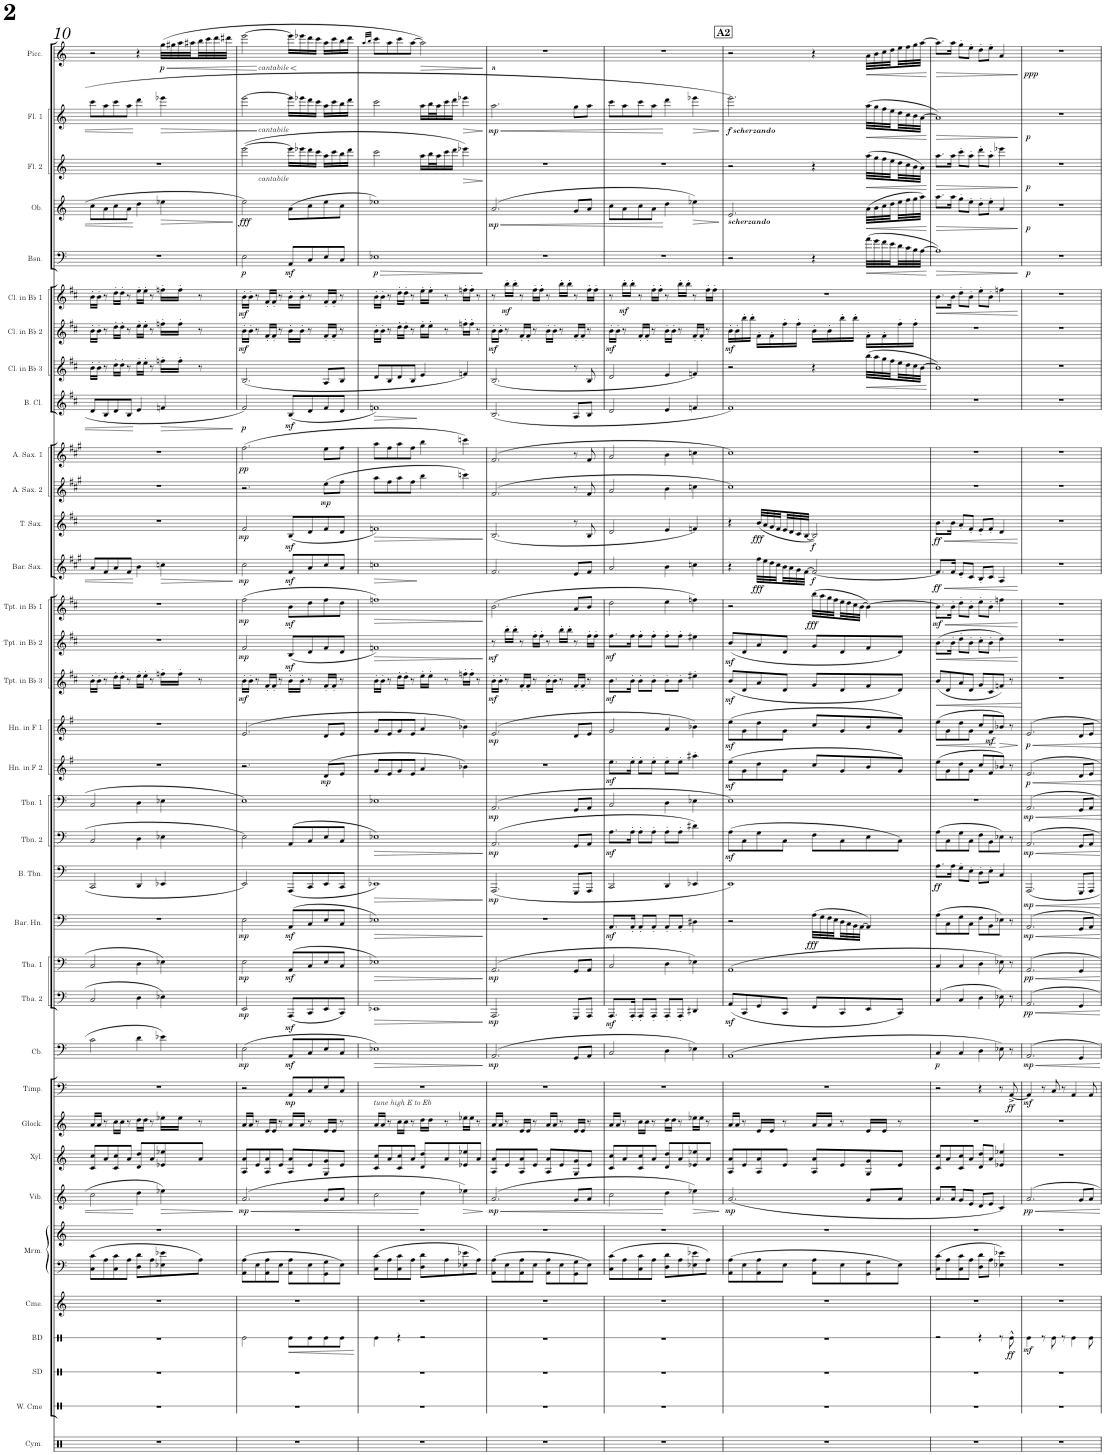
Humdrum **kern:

**kern	**kern	**kern	**kern	**dynam	**kern	**kern	**kern	**kern	**dynam	**kern	**kern	**kern	**dynam	**kern	**dynam	**kern	**dynam	**kern	**dynam	**kern	**dynam	**kern	**dynam	**kern	**dynam	**kern	**dynam	**kern	**dynam	**kern	**dynam	**kern	**dynam	**kern	**dynam	**kern	**dynam	**kern	**dynam	**kern	**dynam	**kern	**dynam	**kern	**dynam	**kern	**dynam	**kern	**dynam	**kern	**dynam	**kern	**dynam	**kern	**dynam	**kern	**dynam	**kern	**dynam	**kern	**dynam	**kern	**dynam
*part35	*part34	*part33	*part32	*part32	*part31	*part30	*part30	*part29	*part29	*part28	*part27	*part26	*part26	*part25	*part25	*part24	*part24	*part23	*part23	*part22	*part22	*part21	*part21	*part20	*part20	*part19	*part19	*part18	*part18	*part17	*part17	*part16	*part16	*part15	*part15	*part14	*part14	*part13	*part13	*part12	*part12	*part11	*part11	*part10	*part10	*part9	*part9	*part8	*part8	*part7	*part7	*part6	*part6	*part5	*part5	*part4	*part4	*part3	*part3	*part2	*part2	*part1	*part1
*staff36	*staff35	*staff34	*staff33	*staff33	*staff32	*staff31	*staff30	*staff29	*staff29	*staff28	*staff27	*staff26	*staff26	*staff25	*staff25	*staff24	*staff24	*staff23	*staff23	*staff22	*staff22	*staff21	*staff21	*staff20	*staff20	*staff19	*staff19	*staff18	*staff18	*staff17	*staff17	*staff16	*staff16	*staff15	*staff15	*staff14	*staff14	*staff13	*staff13	*staff12	*staff12	*staff11	*staff11	*staff10	*staff10	*staff9	*staff9	*staff8	*staff8	*staff7	*staff7	*staff6	*staff6	*staff5	*staff5	*staff4	*staff4	*staff3	*staff3	*staff2	*staff2	*staff1	*staff1
*I"Cymbals	*I"Wind Chimes	*I"Snare Drum	*I"Bass Drum	*	*I"Chimes	*I"Marimba	*	*I"Vibraphone	*	*I"Xylophone	*I"Glockenspiel	*I"Timpani	*	*I"Contrabass	*	*I"Tuba 2	*	*I"Tuba 1	*	*I"Baritone Horn	*	*I"Bass Trombone	*	*I"Trombone 2	*	*I"Trombone 1	*	*I"Horn in F 2	*	*I"Horn in F 1	*	*I"Trumpet in Bb 3	*	*I"Trumpet in Bb 2	*	*I"Trumpet in Bb 1	*	*I"Baritone Saxophone	*	*I"Tenor Saxophone	*	*I"Alto Saxophone 2	*	*I"Alto Saxophone 1	*	*I"Bass Clarinet	*	*I"Clarinet in Bb 3	*	*I"Clarinet in Bb 2	*	*I"Clarinet in Bb 1	*	*I"Bassoon	*	*I"Oboe	*	*I"Flute 2	*	*I"Flute 1	*	*I"Piccolo	*
*I'Cym.	*I'W. Cme	*I'SD	*I'BD	*	*I'Cme.	*I'Mrm.	*	*I'Vib.	*	*I'Xyl.	*I'Glock.	*I'Timp.	*	*I'Cb.	*	*I'Tba. 2	*	*I'Tba. 1	*	*I'Bar. Hn.	*	*I'B. Tbn.	*	*I'Tbn. 2	*	*I'Tbn. 1	*	*I'Hn. in F 2	*	*I'Hn. in F 1	*	*I'Tpt. in Bb 3	*	*I'Tpt. in Bb 2	*	*I'Tpt. in Bb 1	*	*I'Bar. Sax.	*	*I'T. Sax.	*	*I'A. Sax. 2	*	*I'A. Sax. 1	*	*I'B. Cl.	*	*I'Cl. in Bb 3	*	*I'Cl. in Bb 2	*	*I'Cl. in Bb 1	*	*I'Bsn.	*	*I'Ob.	*	*I'Fl. 2	*	*I'Fl. 1	*	*I'Picc.	*
!!LO:PB:g=z
*clefX	*clefX	*clefX	*clefX	*	*clefG2	*clefF4	*clefG2	*clefG2	*	*clefG2	*clefG2	*clefF4	*	*clefF4	*	*clefF4	*	*clefF4	*	*clefF4	*	*clefF4	*	*clefF4	*	*clefF4	*	*clefG2	*	*clefG2	*	*clefG2	*	*clefG2	*	*clefG2	*	*clefG2	*	*clefG2	*	*clefG2	*	*clefG2	*	*clefG2	*	*clefG2	*	*clefG2	*	*clefG2	*	*clefF4	*	*clefG2	*	*clefG2	*	*clefG2	*	*clefG2	*
*	*	*	*	*	*	*	*	*	*	*Trd-7c-12	*Trd-14c-24	*	*	*Trd7c12	*	*	*	*	*	*Trd4c7	*	*	*	*	*	*	*	*Trd4c7	*	*Trd4c7	*	*Trd1c2	*	*Trd1c2	*	*Trd1c2	*	*Trd12c21	*	*Trd8c14	*	*Trd5c9	*	*Trd5c9	*	*Trd8c14	*	*Trd1c2	*	*Trd1c2	*	*Trd1c2	*	*	*	*	*	*	*	*	*	*Trd-7c-12	*
*k[]	*k[]	*k[]	*k[]	*	*k[]	*k[]	*k[]	*k[]	*	*k[]	*k[]	*k[]	*	*k[]	*	*k[]	*	*k[]	*	*k[]	*	*k[]	*	*k[]	*	*k[]	*	*k[f#]	*	*k[f#]	*	*k[f#c#]	*	*k[f#c#]	*	*k[f#c#]	*	*k[f#c#g#]	*	*k[f#c#]	*	*k[f#c#g#]	*	*k[f#c#g#]	*	*k[f#c#]	*	*k[f#c#]	*	*k[f#c#]	*	*k[f#c#]	*	*k[]	*	*k[]	*	*k[]	*	*k[]	*	*k[]	*
*M4/4	*M4/4	*M4/4	*M4/4	*	*M4/4	*M4/4	*M4/4	*M4/4	*	*M4/4	*M4/4	*M4/4	*	*M4/4	*	*M4/4	*	*M4/4	*	*M4/4	*	*M4/4	*	*M4/4	*	*M4/4	*	*M4/4	*	*M4/4	*	*M4/4	*	*M4/4	*	*M4/4	*	*M4/4	*	*M4/4	*	*M4/4	*	*M4/4	*	*M4/4	*	*M4/4	*	*M4/4	*	*M4/4	*	*M4/4	*	*M4/4	*	*M4/4	*	*M4/4	*	*M4/4	*
=10	=10	=10	=10	=10	=10	=10	=10	=10	=10	=10	=10	=10	=10	=10	=10	=10	=10	=10	=10	=10	=10	=10	=10	=10	=10	=10	=10	=10	=10	=10	=10	=10	=10	=10	=10	=10	=10	=10	=10	=10	=10	=10	=10	=10	=10	=10	=10	=10	=10	=10	=10	=10	=10	=10	=10	=10	=10	=10	=10	=10	=10	=10	=10
1r	1r	1r	1r	.	1r	8C\ 8c\L	1r	2cc\	.	8c/ 8cc/L	16a/LL	1r	.	2c\	.	2C/	.	2C/	.	1r	.	2CC/	.	2C/	.	2C/	.	1r	.	1r	.	16b'\LL	.	1r	.	1r	.	8a/L	.	1r	.	1r	.	1r	.	8d/L	.	16b'\LL	.	16b'\LL	.	16b'\LL	.	1r	.	8cc\L	.	1r	.	8ccc\L	.	2r	.
.	.	.	.	.	.	.	.	.	.	.	16a/JJ	.	.	.	.	.	.	.	.	.	.	.	.	.	.	.	.	.	.	.	.	16b'\JJ	.	.	.	.	.	.	.	.	.	.	.	.	.	.	.	16b'\JJ	.	16b'\JJ	.	16b'\JJ	.	.	.	.	.	.	.	.	.	.	.
.	.	.	.	.	.	8A\	.	.	.	8a/	8r	.	.	.	.	.	.	.	.	.	.	.	.	.	.	.	.	.	.	.	.	8r	.	.	.	.	.	8f#/	.	.	.	.	.	.	.	8B/	.	8r	.	8r	.	8r	.	.	.	8a\	.	.	.	8aa\	.	.	.
.	.	.	.	.	.	8C\ 8c\	.	.	.	8c/ 8cc/	16cc\LL	.	.	.	.	.	.	.	.	.	.	.	.	.	.	.	.	.	.	.	.	16dd'\LL	.	.	.	.	.	8a/	.	.	.	.	.	.	.	8d/	.	16dd'\LL	.	16dd'\LL	.	16dd'\LL	.	.	.	8cc\	.	.	.	8ccc\	.	.	.
.	.	.	.	.	.	.	.	.	.	.	16cc\JJ	.	.	.	.	.	.	.	.	.	.	.	.	.	.	.	.	.	.	.	.	16dd'\JJ	.	.	.	.	.	.	.	.	.	.	.	.	.	.	.	16dd'\JJ	.	16dd'\JJ	.	16dd'\JJ	.	.	.	.	.	.	.	.	.	.	.
.	.	.	.	.	.	8A\J	.	.	.	8a/J	8r	.	.	.	.	.	.	.	.	.	.	.	.	.	.	.	.	.	.	.	.	8r	.	.	.	.	.	8f#/J	.	.	.	.	.	.	.	8B/J	.	8r	.	8r	.	8r	.	.	.	8a\J	.	.	.	8aa\J	.	.	.
.	.	.	.	.	.	8D\ 8d\L	.	4dd\	.	8d/ 8dd/L	16dd\LL	.	.	4d\	.	4D\	.	4D\	.	.	.	4DD/	.	4D\	.	4D\	.	.	.	.	.	16ee'\LL	.	.	.	.	.	4b\	.	.	.	.	.	.	.	4e/	.	16ee'\LL	.	16ee'\LL	.	16ee'\LL	.	.	.	4dd\	.	.	.	4ddd\	.	4r	.
.	.	.	.	.	.	.	.	.	.	.	16dd\JJ	.	.	.	.	.	.	.	.	.	.	.	.	.	.	.	.	.	.	.	.	16ee'\JJ	.	.	.	.	.	.	.	.	.	.	.	.	.	.	.	16ee'\JJ	.	16ee'\JJ	.	16ee'\JJ	.	.	.	.	.	.	.	.	.	.	.
.	.	.	.	.	.	8A\	.	.	.	8a/	8r	.	.	.	.	.	.	.	.	.	.	.	.	.	.	.	.	.	.	.	.	8r	.	.	.	.	.	.	.	.	.	.	.	.	.	.	.	8r	.	8r	.	8r	.	.	.	.	.	.	.	.	.	.	.
!	!	!	!	!	!	!	!	!	!LO:HP:b	!	!	!	!	!	!	!	!	!	!	!	!	!	!	!	!	!	!	!	!	!	!	!	!	!	!	!	!	!	!LO:HP:b	!	!	!	!	!	!	!	!LO:HP:b	!	!	!	!	!	!	!	!	!	!LO:HP:b	!	!	!	!LO:HP:b	!	!LO:HP:b
!	!	!	!	!	!	!	!	!	!	!	!	!	!	!	!	!	!	!	!	!	!	!	!	!	!	!	!	!	!	!	!	!	!	!	!	!	!	!	!	!	!	!	!	!	!	!	!	!	!	!	!	!	!	!	!	!	!	!	!	!	!	!	!LO:DY:n=1:b
.	.	.	.	.	.	8E-X\ 8e-X\	.	4ee-X\	>	8e-X/ 8ee-X/	16ee-X\LL	.	.	4e-X\	.	4E-X\	.	4E-X\	.	.	.	4EE-X/	.	4E-X\	.	4E-X\	.	.	.	.	.	16ffn'\LL	.	.	.	.	.	4ccn\	>	.	.	.	.	.	.	4fn/	>	16ffn'\LL	.	16ffn'\LL	.	16ffn'\LL	.	.	.	4ee-X\	>	.	.	4eee-X\	>	(32gg\LLL	< p
.	.	.	.	.	.	.	.	.	.	.	.	.	.	.	.	.	.	.	.	.	.	.	.	.	.	.	.	.	.	.	.	.	.	.	.	.	.	.	.	.	.	.	.	.	.	.	.	.	.	.	.	.	.	.	.	.	.	.	.	.	.	32gg#X\	.
.	.	.	.	.	.	.	.	.	.	.	16ee-\JJ	.	.	.	.	.	.	.	.	.	.	.	.	.	.	.	.	.	.	.	.	16ff'\JJ	.	.	.	.	.	.	.	.	.	.	.	.	.	.	.	16ff'\JJ	.	16ff'\JJ	.	16ff'\JJ	.	.	.	.	.	.	.	.	.	32aa\	.
.	.	.	.	.	.	.	.	.	.	.	.	.	.	.	.	.	.	.	.	.	.	.	.	.	.	.	.	.	.	.	.	.	.	.	.	.	.	.	.	.	.	.	.	.	.	.	.	.	.	.	.	.	.	.	.	.	.	.	.	.	.	32aa#X\	.
.	.	.	.	.	.	8A\J	.	.	.	8a/J	8r	.	.	.	.	.	.	.	.	.	.	.	.	.	.	.	.	.	.	.	.	8r	.	.	.	.	.	.	.	.	.	.	.	.	.	.	.	8r	.	8r	.	8r	.	.	.	.	.	.	.	.	.	32bb\	.
.	.	.	.	.	.	.	.	.	.	.	.	.	.	.	.	.	.	.	.	.	.	.	.	.	.	.	.	.	.	.	.	.	.	.	.	.	.	.	.	.	.	.	.	.	.	.	.	.	.	.	.	.	.	.	.	.	.	.	.	.	.	32ccc\	.
.	.	.	.	.	.	.	.	.	.	.	.	.	.	.	.	.	.	.	.	.	.	.	.	.	.	.	.	.	.	.	.	.	.	.	.	.	.	.	.	.	.	.	.	.	.	.	.	.	.	.	.	.	.	.	.	.	.	.	.	.	.	32ddd\	.
.	.	.	.	.	.	.	.	.	.	.	.	.	.	.	.	.	.	.	.	.	.	.	.	.	.	.	.	.	.	.	.	.	.	.	.	.	.	.	.	.	.	.	.	.	.	.	.	.	.	.	.	.	.	.	.	.	.	.	.	.	.	32ddd#X\JJJ	.
.	.	.	.	.	.	.	.	.	]	.	.	.	.	.	.	.	.	.	.	.	.	.	.	.	.	.	.	.	.	.	.	.	.	.	.	.	.	.	]	.	.	.	.	.	.	.	]	.	.	.	.	.	.	.	.	.	]	.	.	.	]	.	[
=11	=11	=11	=11	=11	=11	=11	=11	=11	=11	=11	=11	=11	=11	=11	=11	=11	=11	=11	=11	=11	=11	=11	=11	=11	=11	=11	=11	=11	=11	=11	=11	=11	=11	=11	=11	=11	=11	=11	=11	=11	=11	=11	=11	=11	=11	=11	=11	=11	=11	=11	=11	=11	=11	=11	=11	=11	=11	=11	=11	=11	=11	=11	=11
!	!	!	!	!	!	!	!	!	!	!	!	!	!	!	!	!	!	!	!	!	!	!	!	!	!	!	!	!	!	!	!	!	!	!	!	!	!	!	!	!	!	!	!	!	!	!	!	!	!	!	!	!	!	!	!	!	!	!	!	!	!	!LO:TX:b:i:t=cantabile	!
!	!	!	!	!	!	!	!	!	!	!	!	!	!	!	!	!	!	!	!	!	!	!	!	!	!	!	!	!	!	!	!	!	!	!	!	!	!	!	!	!	!	!	!	!	!	!	!	!	!	!	!	!	!	!	!	!	!	!	!	!LO:TX:b:i:t=cantabile	!	!	!
!	!	!	!	!	!	!	!	!	!	!	!	!	!	!	!	!	!	!	!	!	!	!	!	!	!	!	!	!	!	!	!	!	!	!	!	!	!	!	!	!	!	!	!	!	!	!	!	!	!	!	!	!	!	!	!	!	!	!LO:TX:b:i:t=cantabile	!	!	!	!	!
!	!	!	!	!	!	!	!	!	!LO:HP:b	!	!	!	!	!	!	!	!	!	!	!	!	!	!	!	!	!	!	!	!	!	!	!	!	!	!	!	!	!	!	!	!	!	!	!	!	!	!	!	!	!	!	!	!	!	!	!	!	!	!	!	!	!	!LO:HP:b
!	!	!	!	!	!	!	!	!	!LO:DY:n=1:b	!	!	!	!	!	!LO:DY:b	!	!LO:DY:b	!	!LO:DY:b	!	!LO:DY:b	!	!	!	!	!	!	!	!	!	!	!	!LO:DY:b	!	!LO:DY:b	!	!LO:DY:b	!	!LO:DY:b	!	!LO:DY:b	!	!	!	!LO:DY:b	!	!LO:DY:b	!	!	!	!LO:DY:b	!	!LO:DY:b	!	!LO:DY:b	!	!LO:DY:b	!	!	!	!	!	!
1r	1r	1r	2Re\	.	1r	8AA\ 8A\L	1r	(2.a/	< mp	8A/ 8a/L	16a/LL	2r	.	(2E\	mp	2EE/	mp	2E\	mp	2E\	mp	2EE/	.	2E\	.	1E	.	2.r	.	(2.e/	.	16b'\LL	mf	2f#/	mp	(2ff#\	mp	2cc#\	mp	2f#/	mp	2.r	.	(2.ff#\	pp	2f#/	p	(2.B/	.	16b'\LL	mf	16b'\LL	mf	2E\	p	2ee\	fff	([2eee\	.	[2eee\	.	[2eee\	<
.	.	.	.	.	.	.	.	.	.	.	16a/JJ	.	.	.	.	.	.	.	.	.	.	.	.	.	.	.	.	.	.	.	.	16b'\JJ	.	.	.	.	.	.	.	.	.	.	.	.	.	.	.	.	.	16b'\JJ	.	16b'\JJ	.	.	.	.	.	.	.	.	.	.	.
.	.	.	.	.	.	8E\	.	.	.	8e/	8r	.	.	.	.	.	.	.	.	.	.	.	.	.	.	.	.	.	.	.	.	8r	.	.	.	.	.	.	.	.	.	.	.	.	.	.	.	.	.	8r	.	8r	.	.	.	.	.	.	.	.	.	.	.
.	.	.	.	.	.	8AA\ 8A\	.	.	.	8A/ 8a/	16e/LL	.	.	.	.	.	.	.	.	.	.	.	.	.	.	.	.	.	.	.	.	16f#'/LL	.	.	.	.	.	.	.	.	.	.	.	.	.	.	.	.	.	16f#'/LL	.	16f#'/LL	.	.	.	.	.	.	.	.	.	.	.
.	.	.	.	.	.	.	.	.	.	.	16e/JJ	.	.	.	.	.	.	.	.	.	.	.	.	.	.	.	.	.	.	.	.	16f#'/JJ	.	.	.	.	.	.	.	.	.	.	.	.	.	.	.	.	.	16f#'/JJ	.	16f#'/JJ	.	.	.	.	.	.	.	.	.	.	.
.	.	.	.	.	.	8E\J	.	.	.	8e/J	8r	.	.	.	.	.	.	.	.	.	.	.	.	.	.	.	.	.	.	.	.	8r	.	.	.	.	.	.	.	.	.	.	.	.	.	.	.	.	.	8r	.	8r	.	.	.	.	.	.	.	.	.	.	.
!	!	!	!	!LO:HP:b	!	!	!	!	!	!	!	!	!LO:DY:b	!	!LO:DY:b	!	!LO:DY:b	!	!LO:DY:b	!	!LO:DY:b	!	!	!	!	!	!	!	!	!	!	!	!	!	!LO:DY:b	!	!LO:DY:b	!	!LO:DY:b	!	!LO:DY:b	!	!	!	!	!	!LO:DY:b	!	!	!	!	!	!	!	!LO:DY:b	!	!	!	!	!	!	!	!
.	.	.	8Re\L	<	.	8AA\ 8A\L	.	.	.	8A/ 8a/L	16a/LL	8AA/L	mp	8AA/L	mf	(8AAA/L	mf	(8AA/L	mf	(8AA/L	mf	(8AAA/L	.	(8AA/L	.	.	.	.	.	.	.	16b'\LL	.	(8B/L	mf	8b\L	mf	8f#/L	mf	(8B/L	mf	.	.	.	.	(8B/L	mf	.	.	16b'\LL	.	16b'\LL	.	8AA/L	mf	(8a\L	.	16eee\LL]	.	16eee\LL]	.	16eee\LL]	.
.	.	.	.	.	.	.	.	.	.	.	16a/JJ	.	.	.	.	.	.	.	.	.	.	.	.	.	.	.	.	.	.	.	.	16b'\JJ	.	.	.	.	.	.	.	.	.	.	.	.	.	.	.	.	.	16b'\JJ	.	16b'\JJ	.	.	.	.	.	16eee-X\	.	16eee-X\	.	16eee-X\	[
.	.	.	8Re\	.	.	8E\	.	.	.	8e/	8r	8C/	.	8C/	.	8CC/	.	8C/	.	8C/	.	8CC/	.	8C/	.	.	.	.	.	.	.	8r	.	8d/	.	8dd\	.	8a/	.	8d/	.	.	.	.	.	8d/	.	.	.	8r	.	8r	.	8C/	.	8cc\	.	16ddd\	.	16ddd\	.	16ddd\	.
.	.	.	.	.	.	.	.	.	.	.	.	.	.	.	.	.	.	.	.	.	.	.	.	.	.	.	.	.	.	.	.	.	.	.	.	.	.	.	.	.	.	.	.	.	.	.	.	.	.	.	.	.	.	.	.	.	.	16ccc\JJ	.	16ccc\JJ	.	16ccc\JJ	.
!	!	!	!	!	!	!	!	!	!	!	!	!	!	!	!	!	!	!	!	!	!	!	!	!	!	!	!	!	!LO:DY:b	!	!	!	!	!	!	!	!	!	!	!	!	!	!LO:DY:b	!	!	!	!	!	!	!	!	!	!	!	!	!	!	!	!	!	!	!	!
.	.	.	8Re\	.	.	8GG\ 8G\	.	8g/L	.	8G/ 8g/	16e/LL	8E/	.	8E/	.	8EE/	.	8E/	.	8E/	.	8EE/	.	8E/	.	.	.	(8d/L	mp	8d/L	.	16f#'/LL	.	8f#/	.	8ff#\	.	8cc#/	.	8f#/	.	(8ee\L	mp	8ee\L	.	8f#/	.	8A/L	.	16f#'/LL	.	16f#'/LL	.	8E/	.	8ee\	.	16aa\LL	.	16aa\LL	.	16aa\LL	.
.	.	.	.	.	.	.	.	.	.	.	16e/JJ	.	.	.	.	.	.	.	.	.	.	.	.	.	.	.	.	.	.	.	.	16f#'/JJ	.	.	.	.	.	.	.	.	.	.	.	.	.	.	.	.	.	16f#'/JJ	.	16f#'/JJ	.	.	.	.	.	16ccc\	.	16ccc\	.	16ccc\	.
.	.	.	8Re\J	.	.	8E\J	.	8a/J	.	8e/J	8r	8C/J	.	8C/J	.	8CC/J)	.	8C/J	.	8C/J	.	8CC/J	.	8C/J	.	.	.	8e/J	.	8e/J	.	8r	.	8d/J	.	8dd\J	.	8a/J	.	8d/J	.	8ff#\J	.	8ff#\J	.	8d/J	.	8B/J	.	8r	.	8r	.	8C/J	.	8cc\J	.	16bb\	.	16bb\	.	16bb\	.
.	.	.	.	.	.	.	.	.	.	.	.	.	.	.	.	.	.	.	.	.	.	.	.	.	.	.	.	.	.	.	.	.	.	.	.	.	.	.	.	.	.	.	.	.	.	.	.	.	.	.	.	.	.	.	.	.	.	16ddd\JJ	.	16ddd\JJ	.	16ddd\JJ	.
.	.	.	.	[	.	.	.	.	.	.	.	.	.	.	.	.	.	.	.	.	.	.	.	.	.	.	.	.	.	.	.	.	.	.	.	.	.	.	.	.	.	.	.	.	.	.	.	.	.	.	.	.	.	.	.	.	.	.	.	.	.	.	.
=12	=12	=12	=12	=12	=12	=12	=12	=12	=12	=12	=12	=12	=12	=12	=12	=12	=12	=12	=12	=12	=12	=12	=12	=12	=12	=12	=12	=12	=12	=12	=12	=12	=12	=12	=12	=12	=12	=12	=12	=12	=12	=12	=12	=12	=12	=12	=12	=12	=12	=12	=12	=12	=12	=12	=12	=12	=12	=12	=12	=12	=12	=12	=12
.	.	.	.	.	.	.	.	.	.	.	.	.	.	.	.	.	.	.	.	.	.	.	.	.	.	.	.	.	.	.	.	.	.	.	.	.	.	.	.	.	.	.	.	.	.	.	.	.	.	.	.	.	.	.	.	.	.	.	.	.	.	32qaa/LLL	.
.	.	.	.	.	.	.	.	.	.	.	.	.	.	.	.	.	.	.	.	.	.	.	.	.	.	.	.	.	.	.	.	.	.	.	.	.	.	.	.	.	.	.	.	.	.	.	.	.	.	.	.	.	.	.	.	.	.	.	.	.	.	32qbb/JJJ	.
!	!	!	!	!	!	!	!	!	!	!	!	!LO:TX:b:i:t=tune high E to Eb	!	!	!	!	!	!	!	!	!	!	!	!	!	!	!	!	!	!	!	!	!	!	!	!	!	!	!	!	!	!	!	!	!	!	!	!	!	!	!	!	!	!	!	!	!	!	!	!	!	!	!
!	!	!	!	!	!	!	!	!	!	!	!	!	!	!	!LO:HP:b	!	!LO:HP:b	!	!LO:HP:b	!	!LO:HP:b	!	!LO:HP:b	!	!LO:HP:b	!	!	!	!	!	!	!	!	!	!LO:HP:b	!	!LO:HP:b	!	!LO:HP:b	!	!LO:HP:b	!	!	!	!	!	!LO:HP:b	!	!	!	!	!	!	!	!LO:HP:b	!	!	!	!	!	!	!	!
!	!	!	!	!	!	!	!	!	!	!	!	!	!	!	!	!	!	!	!	!	!	!	!	!	!	!	!	!	!	!	!	!	!	!	!	!	!	!	!	!	!	!	!	!	!	!	!	!	!	!	!	!	!	!	!LO:DY:n=1:b	!	!	!	!	!	!	!	!
1r	1r	1r	4Re\	.	1r	8C\ 8c\L	1r	2cc\	.	8c/ 8cc/L	16a/LL	1r	.	1E-X)	>	1EE-X	>	1E-X)	>	1E-X)	>	1EE-X)	>	1E-X)	>	1E-X	.	8g/L	.	8g/L	.	16b'\LL	.	1fn)	>	1ffn)	>	1ccn	>	1fn)	>	8aa\L	.	8aa\L	.	1fn)	>	8d/L	.	16b'\LL	.	16b'\LL	.	1E-X	> p	1ee-X)	.	2ccc\	.	2ccc\	.	8ccc\L	.
.	.	.	.	.	.	.	.	.	.	.	16a/JJ	.	.	.	.	.	.	.	.	.	.	.	.	.	.	.	.	.	.	.	.	16b'\JJ	.	.	.	.	.	.	.	.	.	.	.	.	.	.	.	.	.	16b'\JJ	.	16b'\JJ	.	.	.	.	.	.	.	.	.	.	.
.	.	.	.	.	.	8A\	.	.	.	8a/	8r	.	.	.	.	.	.	.	.	.	.	.	.	.	.	.	.	8e/	.	8e/	.	8r	.	.	.	.	.	.	.	.	.	8ff#\	.	8ff#\	.	.	.	8B/	.	8r	.	8r	.	.	.	.	.	.	.	.	.	8aa\	.
.	.	.	4r	.	.	8C\ 8c\	.	.	.	8c/ 8cc/	16cc\LL	.	.	.	.	.	.	.	.	.	.	.	.	.	.	.	.	8g/	.	8g/	.	16dd'\LL	.	.	.	.	.	.	.	.	.	8aa\	.	8aa\	.	.	.	8d/	.	16dd'\LL	.	16dd'\LL	.	.	.	.	.	.	.	.	.	8ccc\	.
.	.	.	.	.	.	.	.	.	.	.	16cc\JJ	.	.	.	.	.	.	.	.	.	.	.	.	.	.	.	.	.	.	.	.	16dd'\JJ	.	.	.	.	.	.	.	.	.	.	.	.	.	.	.	.	.	16dd'\JJ	.	16dd'\JJ	.	.	.	.	.	.	.	.	.	.	.
.	.	.	.	.	.	8A\J	.	.	.	8a/J	8r	.	.	.	.	.	.	.	.	.	.	.	.	.	.	.	.	8e/J	.	8e/J	.	8r	.	.	.	.	.	.	.	.	.	8ff#\J	.	8ff#\J	.	.	.	8B/J	.	8r	.	8r	.	.	.	.	.	.	.	.	.	[8aa\J	.
!	!	!	!	!	!	!	!	!	!	!	!	!	!	!	!	!	!	!	!	!	!	!	!	!	!	!	!	!	!	!	!	!	!	!	!	!	!	!	!	!	!	!	!	!	!	!	!	!	!	!	!	!	!	!	!	!	!	!	!	!	!	!	!LO:HP:b
.	.	.	2r	.	.	8D\ 8d\L	.	4dd\	[	8d/ 8dd/L	16dd\LL	.	.	.	.	.	.	.	.	.	.	.	.	.	.	.	.	4a/	.	4a/	.	16ee'\LL	.	.	.	.	.	.	.	.	.	4bb\	.	4bb\	.	.	.	4e/	.	16ee'\LL	.	16ee'\LL	.	.	.	.	.	16aa\LL	.	16aa\LL	.	2aa\])	>
.	.	.	.	.	.	.	.	.	.	.	16dd\JJ	.	.	.	.	.	.	.	.	.	.	.	.	.	.	.	.	.	.	.	.	16ee'\JJ	.	.	.	.	.	.	.	.	.	.	.	.	.	.	.	.	.	16ee'\JJ	.	16ee'\JJ	.	.	.	.	.	32bb\L	.	32bb\L	.	.	.
.	.	.	.	.	.	.	.	.	.	.	.	.	.	.	.	.	.	.	.	.	.	.	.	.	.	.	.	.	.	.	.	.	.	.	.	.	.	.	.	.	.	.	.	.	.	.	.	.	.	.	.	.	.	.	.	.	.	32aa\J	.	32aa\J	.	.	.
.	.	.	.	.	.	8A\	.	.	.	8a/	8r	.	.	.	.	.	.	.	.	.	.	.	.	.	.	.	.	.	.	.	.	8r	.	.	.	.	.	.	.	.	.	.	.	.	.	.	.	.	.	8r	.	8r	.	.	.	.	.	16ccc\	.	16ccc\	.	.	.
.	.	.	.	.	.	.	.	.	.	.	.	.	.	.	.	.	.	.	.	.	.	.	.	.	.	.	.	.	.	.	.	.	.	.	.	.	.	.	.	.	.	.	.	.	.	.	.	.	.	.	.	.	.	.	.	.	.	16ddd\JJ	.	16ddd\JJ	.	.	.
!	!	!	!	!	!	!	!	!	!LO:HP:b	!	!	!	!	!	!	!	!	!	!	!	!	!	!	!	!	!	!	!	!	!	!	!	!	!	!	!	!	!	!	!	!	!	!	!	!	!	!	!	!	!	!	!	!	!	!	!	!	!	!LO:HP:b	!	!LO:HP:b	!	!
.	.	.	.	.	.	8E-X\ 8e-X\	.	4ee-X\)	>	8e-X/ 8ee-X/	16ee-X\LL	.	.	.	.	.	.	.	.	.	.	.	.	.	.	.	.	4b-X\)	.	4b-X\)	.	16ffn'\LL	.	.	.	.	.	.	.	.	.	4cccn\)	.	4cccn\)	.	.	.	4fn/)	.	16ffn'\LL	.	16ffn'\LL	.	.	.	.	.	4eee-X\)	>	4eee-X\	>	.	.
.	.	.	.	.	.	.	.	.	.	.	16ee-\JJ	.	.	.	.	.	.	.	.	.	.	.	.	.	.	.	.	.	.	.	.	16ff'\JJ	.	.	.	.	.	.	.	.	.	.	.	.	.	.	.	.	.	16ff'\JJ	.	16ff'\JJ	.	.	.	.	.	.	.	.	.	.	.
.	.	.	.	.	.	8A\J	.	.	.	8a/J	8r	.	.	.	.	.	.	.	.	.	.	.	.	.	.	.	.	.	.	.	.	8r	.	.	.	.	.	.	.	.	.	.	.	.	.	.	.	.	.	8r	.	8r	.	.	.	.	.	.	.	.	.	.	.
.	.	.	.	.	.	.	.	.	]	.	.	.	.	.	]	.	]	.	]	.	]	.	]	.	]	.	.	.	.	.	.	.	.	.	]	.	]	.	]	.	]	.	.	.	.	.	]	.	.	.	.	.	.	.	]	.	.	.	]	.	]	.	]
=13	=13	=13	=13	=13	=13	=13	=13	=13	=13	=13	=13	=13	=13	=13	=13	=13	=13	=13	=13	=13	=13	=13	=13	=13	=13	=13	=13	=13	=13	=13	=13	=13	=13	=13	=13	=13	=13	=13	=13	=13	=13	=13	=13	=13	=13	=13	=13	=13	=13	=13	=13	=13	=13	=13	=13	=13	=13	=13	=13	=13	=13	=13	=13
!	!	!	!	!	!	!	!	!	!LO:HP:b	!	!	!	!	!	!	!	!	!	!	!	!	!	!	!	!	!	!	!	!	!	!	!	!	!	!	!	!	!	!	!	!	!	!	!	!	!	!	!	!	!	!	!	!	!	!	!	!LO:HP:b	!	!	!	!LO:HP:b	!	!
!	!	!	!	!	!	!	!	!	!LO:DY:n=1:b	!	!	!	!	!	!LO:DY:b	!	!LO:DY:b	!	!LO:DY:b	!	!	!	!LO:DY:b	!	!LO:DY:b	!	!LO:DY:b	!	!	!	!LO:DY:b	!	!LO:DY:b	!	!LO:DY:b	!	!	!	!	!	!	!	!	!	!	!	!	!	!	!	!LO:DY:b	!	!	!	!	!	!LO:DY:n=1:b	!	!	!	!LO:DY:n=1:b	!	!LO:DY:b
1r	1r	1r	1r	.	1r	8AA\ 8A\L	1r	(2.a/	< mp	8A/ 8a/L	16a/LL	1r	.	(2.AA/	mp	2.AAA/	mp	(2.AA/	mp	1r	.	(2.AAA/	mp	(2.AA/	mp	(2.AA/	mp	1r	.	(2.e/	mp	16b'\LL	mf	8r	mf	(2.b\	.	2.f#/	.	(2.B/	.	(2.f#/	.	(2.f#/	.	(2.B/	.	(2.B/	.	16b'\LL	mf	8r	.	1r	.	(2.a/	< mp	1r	.	2.aa\	< mp	1r	other-dynamics
.	.	.	.	.	.	.	.	.	.	.	16a/JJ	.	.	.	.	.	.	.	.	.	.	.	.	.	.	.	.	.	.	.	.	16b'\JJ	.	.	.	.	.	.	.	.	.	.	.	.	.	.	.	.	.	16b'\JJ	.	.	.	.	.	.	.	.	.	.	.	.	.
!	!	!	!	!	!	!	!	!	!	!	!	!	!	!	!	!	!	!	!	!	!	!	!	!	!	!	!	!	!	!	!	!	!	!	!	!	!	!	!	!	!	!	!	!	!	!	!	!	!	!	!	!	!LO:DY:b	!	!	!	!	!	!	!	!	!	!
.	.	.	.	.	.	8E\	.	.	.	8e/	8r	.	.	.	.	.	.	.	.	.	.	.	.	.	.	.	.	.	.	.	.	8r	.	16bb'\LL	.	.	.	.	.	.	.	.	.	.	.	.	.	.	.	8r	.	16bb'\LL	mf	.	.	.	.	.	.	.	.	.	.
.	.	.	.	.	.	.	.	.	.	.	.	.	.	.	.	.	.	.	.	.	.	.	.	.	.	.	.	.	.	.	.	.	.	16bb'\JJ	.	.	.	.	.	.	.	.	.	.	.	.	.	.	.	.	.	16bb'\JJ	.	.	.	.	.	.	.	.	.	.	.
.	.	.	.	.	.	8AA\ 8A\	.	.	.	8A/ 8a/	16e/LL	.	.	.	.	.	.	.	.	.	.	.	.	.	.	.	.	.	.	.	.	16f#'/LL	.	8r	.	.	.	.	.	.	.	.	.	.	.	.	.	.	.	16f#'/LL	.	8r	.	.	.	.	.	.	.	.	.	.	.
.	.	.	.	.	.	.	.	.	.	.	16e/JJ	.	.	.	.	.	.	.	.	.	.	.	.	.	.	.	.	.	.	.	.	16f#'/JJ	.	.	.	.	.	.	.	.	.	.	.	.	.	.	.	.	.	16f#'/JJ	.	.	.	.	.	.	.	.	.	.	.	.	.
.	.	.	.	.	.	8E\J	.	.	.	8e/J	8r	.	.	.	.	.	.	.	.	.	.	.	.	.	.	.	.	.	.	.	.	8r	.	16ff#'\LL	.	.	.	.	.	.	.	.	.	.	.	.	.	.	.	8r	.	16ff#'\LL	.	.	.	.	.	.	.	.	.	.	.
.	.	.	.	.	.	.	.	.	.	.	.	.	.	.	.	.	.	.	.	.	.	.	.	.	.	.	.	.	.	.	.	.	.	16ff#'\JJ	.	.	.	.	.	.	.	.	.	.	.	.	.	.	.	.	.	16ff#'\JJ	.	.	.	.	.	.	.	.	.	.	.
.	.	.	.	.	.	8AA\ 8A\L	.	.	.	8A/ 8a/L	16a/LL	.	.	.	.	.	.	.	.	.	.	.	.	.	.	.	.	.	.	.	.	16b'\LL	.	8r	.	.	.	.	.	.	.	.	.	.	.	.	.	.	.	16b'\LL	.	8r	.	.	.	.	.	.	.	.	.	.	.
.	.	.	.	.	.	.	.	.	.	.	16a/JJ	.	.	.	.	.	.	.	.	.	.	.	.	.	.	.	.	.	.	.	.	16b'\JJ	.	.	.	.	.	.	.	.	.	.	.	.	.	.	.	.	.	16b'\JJ	.	.	.	.	.	.	.	.	.	.	.	.	.
.	.	.	.	.	.	8E\	.	.	.	8e/	8r	.	.	.	.	.	.	.	.	.	.	.	.	.	.	.	.	.	.	.	.	8r	.	16bb'\LL	.	.	.	.	.	.	.	.	.	.	.	.	.	.	.	8r	.	16bb'\LL	.	.	.	.	.	.	.	.	.	.	.
.	.	.	.	.	.	.	.	.	.	.	.	.	.	.	.	.	.	.	.	.	.	.	.	.	.	.	.	.	.	.	.	.	.	16bb'\JJ	.	.	.	.	.	.	.	.	.	.	.	.	.	.	.	.	.	16bb'\JJ	.	.	.	.	.	.	.	.	.	.	.
.	.	.	.	.	.	8GG\ 8G\	.	8g/L	.	8G/ 8g/	16e/LL	.	.	8GG/L	.	8GGG/L	.	8GG/L	.	.	.	8GGG/L	.	8GG/L	.	8GG/L	.	.	.	8d/L	.	16f#'/LL	.	8r	.	8a/L	.	8e/L	.	8r	.	8r	.	8r	.	8A/L	.	8r	.	16f#'/LL	.	8r	.	.	.	8g/L	.	.	.	8gg\L	.	.	.
.	.	.	.	.	.	.	.	.	.	.	16e/JJ	.	.	.	.	.	.	.	.	.	.	.	.	.	.	.	.	.	.	.	.	16f#'/JJ	.	.	.	.	.	.	.	.	.	.	.	.	.	.	.	.	.	16f#'/JJ	.	.	.	.	.	.	.	.	.	.	.	.	.
.	.	.	.	.	.	8E\J	.	8a/J	.	8e/J	8r	.	.	8AA/J	.	8AAA/J	.	8AA/J	.	.	.	8AAA/J	.	8AA/J	.	8AA/J	.	.	.	8e/J	.	8r	.	16ff#'\LL	.	8b/J	.	8f#/J	.	8B/	.	8f#/	.	8f#/	.	8B/J	.	8B/	.	8r	.	16ff#'\LL	.	.	.	8a/J	.	.	.	8aa\J	.	.	.
.	.	.	.	.	.	.	.	.	.	.	.	.	.	.	.	.	.	.	.	.	.	.	.	.	.	.	.	.	.	.	.	.	.	16ff#'\JJ	.	.	.	.	.	.	.	.	.	.	.	.	.	.	.	.	.	16ff#'\JJ	.	.	.	.	.	.	.	.	.	.	.
=14	=14	=14	=14	=14	=14	=14	=14	=14	=14	=14	=14	=14	=14	=14	=14	=14	=14	=14	=14	=14	=14	=14	=14	=14	=14	=14	=14	=14	=14	=14	=14	=14	=14	=14	=14	=14	=14	=14	=14	=14	=14	=14	=14	=14	=14	=14	=14	=14	=14	=14	=14	=14	=14	=14	=14	=14	=14	=14	=14	=14	=14	=14	=14
!	!	!	!	!	!	!	!	!	!	!	!	!	!	!	!	!	!LO:DY:b	!	!	!	!LO:DY:b	!	!	!	!LO:DY:b	!	!	!	!LO:DY:b	!	!	!	!LO:DY:b	!	!LO:DY:b	!	!	!	!	!	!	!	!	!	!	!	!	!	!	!	!LO:DY:b	!	!	!	!	!	!	!	!	!	!	!	!
1r	1r	1r	1r	.	1r	8C\ 8c\L	1r	2cc\	.	8c/ 8cc/L	16a/LL	1r	.	2C/	.	8.AAA/L	mf	2C/	.	8.AA/L	mf	2CC/	.	8.A\L	mf	2C/	.	8.ee\L	mf	2g/	.	8.b\L	mf	8.ff#\L	mf	2dd\	.	2a/	.	2d/	.	2a/	.	2a/	.	2d/	.	2d/	.	16b'\LL	mf	8r	.	1r	.	8cc\L	.	1r	.	8ccc\L	.	1r	.
.	.	.	.	.	.	.	.	.	.	.	16a/JJ	.	.	.	.	.	.	.	.	.	.	.	.	.	.	.	.	.	.	.	.	.	.	.	.	.	.	.	.	.	.	.	.	.	.	.	.	.	.	16b'\JJ	.	.	.	.	.	.	.	.	.	.	.	.	.
!	!	!	!	!	!	!	!	!	!	!	!	!	!	!	!	!	!	!	!	!	!	!	!	!	!	!	!	!	!	!	!	!	!	!	!	!	!	!	!	!	!	!	!	!	!	!	!	!	!	!	!	!	!LO:DY:b	!	!	!	!	!	!	!	!	!	!
.	.	.	.	.	.	8A\	.	.	.	8a/	8r	.	.	.	.	.	.	.	.	.	.	.	.	.	.	.	.	.	.	.	.	.	.	.	.	.	.	.	.	.	.	.	.	.	.	.	.	.	.	8r	.	16bb'\LL	mf	.	.	8a\	.	.	.	8aa\	.	.	.
.	.	.	.	.	.	.	.	.	.	.	.	.	.	.	.	16AAA'/Jk	.	.	.	16AA'/Jk	.	.	.	16A'\Jk	.	.	.	16ee'\Jk	.	.	.	16b'\Jk	.	16ff#\Jk	.	.	.	.	.	.	.	.	.	.	.	.	.	.	.	.	.	16bb'\JJ	.	.	.	.	.	.	.	.	.	.	.
.	.	.	.	.	.	8C\ 8c\	.	.	.	8c/ 8cc/	16cc\LL	.	.	.	.	8AAA'/L	.	.	.	8AA'/L	.	.	.	8A'\L	.	.	.	8ee'\L	.	.	.	8b'\L	.	8ff#'\L	.	.	.	.	.	.	.	.	.	.	.	.	.	.	.	16f#'/LL	.	8r	.	.	.	8cc\	.	.	.	8ccc\	.	.	.
.	.	.	.	.	.	.	.	.	.	.	16cc\JJ	.	.	.	.	.	.	.	.	.	.	.	.	.	.	.	.	.	.	.	.	.	.	.	.	.	.	.	.	.	.	.	.	.	.	.	.	.	.	16f#'/JJ	.	.	.	.	.	.	.	.	.	.	.	.	.
.	.	.	.	.	.	8A\J	.	.	.	8a/J	8r	.	.	.	.	8AAA'/J	.	.	.	8AA'/J	.	.	.	8A'\J	.	.	.	8ee'\J	.	.	.	8b'\J	.	8ff#'\J	.	.	.	.	.	.	.	.	.	.	.	.	.	.	.	8r	.	16ff#'\LL	.	.	.	8a\J	.	.	.	8aa\J	.	.	.
.	.	.	.	.	.	.	.	.	.	.	.	.	.	.	.	.	.	.	.	.	.	.	.	.	.	.	.	.	.	.	.	.	.	.	.	.	.	.	.	.	.	.	.	.	.	.	.	.	.	.	.	16ff#'\JJ	.	.	.	.	.	.	.	.	.	.	.
.	.	.	.	.	.	8D\ 8d\L	.	4dd\	[	8d/ 8dd/L	16dd\LL	.	.	4D\	.	8AAA'/L	.	4D\	.	8AA'/L	.	4DD/	.	8A'\L	.	4D\	.	8ee'\L	.	4a/	.	8b'\L	.	8ff#'\L	.	4ee\	.	4b\	.	4e/	.	4b\	.	4b\	.	4e/	.	4e/	.	16b'\LL	.	8r	.	.	.	4dd\	[	.	.	4ddd\	[	.	.
.	.	.	.	.	.	.	.	.	.	.	16dd\JJ	.	.	.	.	.	.	.	.	.	.	.	.	.	.	.	.	.	.	.	.	.	.	.	.	.	.	.	.	.	.	.	.	.	.	.	.	.	.	16b'\JJ	.	.	.	.	.	.	.	.	.	.	.	.	.
.	.	.	.	.	.	8A\	.	.	.	8a/	8r	.	.	.	.	8AAA'/J	.	.	.	8AA'/J	.	.	.	8A'\J	.	.	.	8ee'\J	.	.	.	8b'\J	.	8ff#'\J	.	.	.	.	.	.	.	.	.	.	.	.	.	.	.	8r	.	16bb'\LL	.	.	.	.	.	.	.	.	.	.	.
.	.	.	.	.	.	.	.	.	.	.	.	.	.	.	.	.	.	.	.	.	.	.	.	.	.	.	.	.	.	.	.	.	.	.	.	.	.	.	.	.	.	.	.	.	.	.	.	.	.	.	.	16bb'\JJ	.	.	.	.	.	.	.	.	.	.	.
!	!	!	!	!	!	!	!	!	!LO:HP:b	!	!	!	!	!	!	!	!	!	!	!	!	!	!	!	!	!	!	!	!	!	!	!	!	!	!	!	!	!	!	!	!	!	!	!	!	!	!	!	!	!	!	!	!	!	!	!	!LO:HP:b	!	!	!	!LO:HP:b	!	!
.	.	.	.	.	.	8E-X\ 8e-X\	.	4ee-X\)	>	8e-X/ 8ee-X/	16ee-X\LL	.	.	4E-X\)	.	4DD#X/	.	4E-X\)	.	4D#X\	.	4EE-X/	.	4d#X\)	.	4E-X\	.	4aa#X'\	.	4b-X\)	.	4ee#X'\	.	4ee#X\	.	4ffn\)	.	4ccn\	.	4fn/)	.	4ccn\	.	4ccn\	.	4fn/	.	4fn/)	.	16f#'/LL	.	8r	.	.	.	4ee-X\)	>	.	.	4eee-X\	>	.	.
.	.	.	.	.	.	.	.	.	.	.	16ee-\JJ	.	.	.	.	.	.	.	.	.	.	.	.	.	.	.	.	.	.	.	.	.	.	.	.	.	.	.	.	.	.	.	.	.	.	.	.	.	.	16f#'/JJ	.	.	.	.	.	.	.	.	.	.	.	.	.
.	.	.	.	.	.	8A\J	.	.	.	8a/J	8r	.	.	.	.	.	.	.	.	.	.	.	.	.	.	.	.	.	.	.	.	.	.	.	.	.	.	.	.	.	.	.	.	.	.	.	.	.	.	8r	.	16ff#'\LL	.	.	.	.	.	.	.	.	.	.	.
.	.	.	.	.	.	.	.	.	.	.	.	.	.	.	.	.	.	.	.	.	.	.	.	.	.	.	.	.	.	.	.	.	.	.	.	.	.	.	.	.	.	.	.	.	.	.	.	.	.	.	.	16ff#'\JJ	.	.	.	.	.	.	.	.	.	.	.
.	.	.	.	.	.	.	.	.	]	.	.	.	.	.	.	.	.	.	.	.	.	.	.	.	.	.	.	.	.	.	.	.	.	.	.	.	.	.	.	.	.	.	.	.	.	.	.	.	.	.	.	.	.	.	.	.	]	.	.	.	]	.	.
!!LO:REH:place=s1:a:B:cj:fs=14:t=A2
=15	=15	=15	=15	=15	=15	=15	=15	=15	=15	=15	=15	=15	=15	=15	=15	=15	=15	=15	=15	=15	=15	=15	=15	=15	=15	=15	=15	=15	=15	=15	=15	=15	=15	=15	=15	=15	=15	=15	=15	=15	=15	=15	=15	=15	=15	=15	=15	=15	=15	=15	=15	=15	=15	=15	=15	=15	=15	=15	=15	=15	=15	=15	=15
!	!	!	!	!	!	!	!	!	!	!	!	!	!	!	!	!	!	!	!	!	!	!	!	!	!	!	!	!	!	!	!	!	!	!	!	!	!	!	!	!	!	!	!	!	!	!	!	!	!	!	!	!	!	!	!	!	!	!	!	!LO:TX:b:Bi:t=scherzando	!	!	!
!	!	!	!	!	!	!	!	!	!	!	!	!	!	!	!	!	!	!	!	!	!	!	!	!	!	!	!	!	!	!	!	!	!	!	!	!	!	!	!	!	!	!	!	!	!	!	!	!	!	!	!	!	!	!	!	!LO:TX:b:Bi:t=scherzando	!	!	!	!	!	!	!
!	!	!	!	!	!	!	!	!	!LO:DY:b	!	!	!	!	!	!	!	!LO:DY:b	!	!	!	!	!	!	!	!LO:DY:b	!	!	!	!LO:DY:b	!	!LO:DY:b	!	!LO:DY:b	!	!LO:DY:b	!	!	!	!	!	!	!	!	!	!	!	!	!	!	!	!LO:DY:b	!	!	!	!	!	!	!	!	!	!LO:DY:b	!	!
1r	1r	1r	1r	.	1r	8AA\ 8A\L	1r	(2.a/	mp	8A/ 8a/L	16a/LL	1r	.	(1AA	.	(8AA/L	mf	(1AA	.	2r	.	1EE)	.	(8A\L	mf	1E)	.	(8ee\L	mf	(8ee\L	mf	(8b/L	mf	(8b/L	mf	2r	.	4r	.	4r	.	1cc#)	.	1cc#)	.	1f#)	.	2r	.	16b'\LL	mf	1r	.	2r	.	2.e/	.	2r	.	2.eee\	f	2r	.
.	.	.	.	.	.	.	.	.	.	.	16a/JJ	.	.	.	.	.	.	.	.	.	.	.	.	.	.	.	.	.	.	.	.	.	.	.	.	.	.	.	.	.	.	.	.	.	.	.	.	.	.	16b'\	.	.	.	.	.	.	.	.	.	.	.	.	.
.	.	.	.	.	.	8E\	.	.	.	8e/	8r	.	.	.	.	8CC/	.	.	.	.	.	.	.	8C\	.	.	.	8g\	.	8g\	.	8d/	.	8d/	.	.	.	.	.	.	.	.	.	.	.	.	.	.	.	16bb'\	.	.	.	.	.	.	.	.	.	.	.	.	.
.	.	.	.	.	.	.	.	.	.	.	.	.	.	.	.	.	.	.	.	.	.	.	.	.	.	.	.	.	.	.	.	.	.	.	.	.	.	.	.	.	.	.	.	.	.	.	.	.	.	16bb'\JJ	.	.	.	.	.	.	.	.	.	.	.	.	.
!	!	!	!	!	!	!	!	!	!	!	!	!	!	!	!	!	!	!	!	!	!	!	!	!	!	!	!	!	!	!	!	!	!	!	!	!	!	!	!LO:DY:b	!	!LO:DY:b	!	!	!	!	!	!	!	!	!	!	!	!	!	!	!	!	!	!	!	!	!	!
.	.	.	.	.	.	8AA\ 8A\	.	.	.	8A/ 8a/	16e/LL	.	.	.	.	8GG/	.	.	.	.	.	.	.	8G\	.	.	.	8dd\	.	8dd\	.	8a/	.	8a/	.	.	.	32ff#\LLL	fff	(32b/LLL	fff	.	.	.	.	.	.	.	.	16f#'\LL	.	.	.	.	.	.	.	.	.	.	.	.	.
.	.	.	.	.	.	.	.	.	.	.	.	.	.	.	.	.	.	.	.	.	.	.	.	.	.	.	.	.	.	.	.	.	.	.	.	.	.	32ee\	.	32a/	.	.	.	.	.	.	.	.	.	.	.	.	.	.	.	.	.	.	.	.	.	.	.
.	.	.	.	.	.	.	.	.	.	.	16e/JJ	.	.	.	.	.	.	.	.	.	.	.	.	.	.	.	.	.	.	.	.	.	.	.	.	.	.	32dd\	.	32g/	.	.	.	.	.	.	.	.	.	16f#'\	.	.	.	.	.	.	.	.	.	.	.	.	.
.	.	.	.	.	.	.	.	.	.	.	.	.	.	.	.	.	.	.	.	.	.	.	.	.	.	.	.	.	.	.	.	.	.	.	.	.	.	32cc#\	.	32f#/	.	.	.	.	.	.	.	.	.	.	.	.	.	.	.	.	.	.	.	.	.	.	.
.	.	.	.	.	.	8E\J	.	.	.	8e/J	8r	.	.	.	.	8CC/J	.	.	.	.	.	.	.	8C\J	.	.	.	8g\J	.	8g\J	.	8d/J	.	8d/J	.	.	.	32b\	.	32e/	.	.	.	.	.	.	.	.	.	16ff#'\	.	.	.	.	.	.	.	.	.	.	.	.	.
.	.	.	.	.	.	.	.	.	.	.	.	.	.	.	.	.	.	.	.	.	.	.	.	.	.	.	.	.	.	.	.	.	.	.	.	.	.	32a\	.	32d/	.	.	.	.	.	.	.	.	.	.	.	.	.	.	.	.	.	.	.	.	.	.	.
.	.	.	.	.	.	.	.	.	.	.	.	.	.	.	.	.	.	.	.	.	.	.	.	.	.	.	.	.	.	.	.	.	.	.	.	.	.	32g#\	.	32c#/	.	.	.	.	.	.	.	.	.	16ff#'\JJ	.	.	.	.	.	.	.	.	.	.	.	.	.
.	.	.	.	.	.	.	.	.	.	.	.	.	.	.	.	.	.	.	.	.	.	.	.	.	.	.	.	.	.	.	.	.	.	.	.	.	.	[32f#\JJJ	.	[32B/JJJ	.	.	.	.	.	.	.	.	.	.	.	.	.	.	.	.	.	.	.	.	.	.	.
!	!	!	!	!	!	!	!	!	!	!	!	!	!	!	!	!	!	!	!	!	!LO:DY:b	!	!	!	!	!	!	!	!	!	!	!	!	!	!	!	!LO:DY:b	!	!LO:DY:b	!	!LO:DY:b	!	!	!	!	!	!	!	!	!	!	!	!	!	!	!	!	!	!	!	!	!	!
.	.	.	.	.	.	8AA\ 8A\L	.	.	.	8A/ 8a/L	16a/LL	.	.	.	.	8FF/L	.	.	.	(32A\LLL	fff	.	.	8F\L	.	.	.	8cc/L	.	8cc/L	.	8g/L	.	8g/L	.	(32bb\LLL	fff	2f#/_	f	2B/])	f	.	.	.	.	.	.	4r	.	16b'\LL	.	.	.	4r	.	.	.	4r	.	.	.	4r	.
.	.	.	.	.	.	.	.	.	.	.	.	.	.	.	.	.	.	.	.	32G\	.	.	.	.	.	.	.	.	.	.	.	.	.	.	.	32aa\	.	.	.	.	.	.	.	.	.	.	.	.	.	.	.	.	.	.	.	.	.	.	.	.	.	.	.
.	.	.	.	.	.	.	.	.	.	.	16a/JJ	.	.	.	.	.	.	.	.	32F\	.	.	.	.	.	.	.	.	.	.	.	.	.	.	.	32gg\	.	.	.	.	.	.	.	.	.	.	.	.	.	16b'\	.	.	.	.	.	.	.	.	.	.	.	.	.
.	.	.	.	.	.	.	.	.	.	.	.	.	.	.	.	.	.	.	.	32E\	.	.	.	.	.	.	.	.	.	.	.	.	.	.	.	32ff#\	.	.	.	.	.	.	.	.	.	.	.	.	.	.	.	.	.	.	.	.	.	.	.	.	.	.	.
.	.	.	.	.	.	8E\	.	.	.	8e/	8r	.	.	.	.	8CC/	.	.	.	32D\	.	.	.	8C\	.	.	.	8g/	.	8g/	.	8d/	.	8d/	.	32ee\	.	.	.	.	.	.	.	.	.	.	.	.	.	16bb'\	.	.	.	.	.	.	.	.	.	.	.	.	.
.	.	.	.	.	.	.	.	.	.	.	.	.	.	.	.	.	.	.	.	32C\	.	.	.	.	.	.	.	.	.	.	.	.	.	.	.	32dd\	.	.	.	.	.	.	.	.	.	.	.	.	.	.	.	.	.	.	.	.	.	.	.	.	.	.	.
.	.	.	.	.	.	.	.	.	.	.	.	.	.	.	.	.	.	.	.	32BB\	.	.	.	.	.	.	.	.	.	.	.	.	.	.	.	32cc#\	.	.	.	.	.	.	.	.	.	.	.	.	.	16bb'\JJ	.	.	.	.	.	.	.	.	.	.	.	.	.
.	.	.	.	.	.	.	.	.	.	.	.	.	.	.	.	.	.	.	.	[32AA\JJJ	.	.	.	.	.	.	.	.	.	.	.	.	.	.	.	[32b\JJJ	.	.	.	.	.	.	.	.	.	.	.	.	.	.	.	.	.	.	.	.	.	.	.	.	.	.	.
!	!	!	!	!	!	!	!	!	!	!	!	!	!	!	!	!	!	!	!	!	!	!	!	!	!	!	!	!	!	!	!	!	!	!	!	!	!	!	!	!	!	!	!	!	!	!	!	!	!LO:HP:b	!	!	!	!	!	!LO:HP:b	!	!LO:HP:b	!	!LO:HP:b	!	!LO:HP:b	!	!LO:HP:b
.	.	.	.	.	.	8GG\ 8G\	.	8g/L	.	8G/ 8g/	16e/LL	.	.	.	.	8EE/	.	.	.	4AA/])	.	.	.	8E\	.	.	.	8b/	.	8b/	.	8f#/	.	8f#/	.	4b\_)	.	.	.	.	.	.	.	.	.	.	.	(32bb\LLL	<	16f#'\LL	.	.	.	(32a\LLL	<	(32a\LLL	<	(32aa\LLL	<	(32aa\LLL	<	32a\LLL	<
.	.	.	.	.	.	.	.	.	.	.	.	.	.	.	.	.	.	.	.	.	.	.	.	.	.	.	.	.	.	.	.	.	.	.	.	.	.	.	.	.	.	.	.	.	.	.	.	32aa\	.	.	.	.	.	32g\	.	32b\	.	32gg\	.	32gg\	.	32b\	.
.	.	.	.	.	.	.	.	.	.	.	16e/JJ	.	.	.	.	.	.	.	.	.	.	.	.	.	.	.	.	.	.	.	.	.	.	.	.	.	.	.	.	.	.	.	.	.	.	.	.	32gg\	.	16f#'\	.	.	.	32f\	.	32cc\	.	32ff\	.	32ff\	.	32cc\	.
.	.	.	.	.	.	.	.	.	.	.	.	.	.	.	.	.	.	.	.	.	.	.	.	.	.	.	.	.	.	.	.	.	.	.	.	.	.	.	.	.	.	.	.	.	.	.	.	32ff#\	.	.	.	.	.	32e\	.	32dd\	.	32ee\	.	32ee\	.	32dd\	.
.	.	.	.	.	.	8E\J	.	8a/J	.	8e/J	8r	.	.	.	.	8CC/J)	.	.	.	.	.	.	.	8C\J)	.	.	.	8g/J)	.	8g/J)	.	8d/J)	.	8d/J)	.	.	.	.	.	.	.	.	.	.	.	.	.	32ee\	.	16ff#'\	.	.	.	32d\	.	32ee\	.	32dd\	.	32dd\	.	32ee\	.
.	.	.	.	.	.	.	.	.	.	.	.	.	.	.	.	.	.	.	.	.	.	.	.	.	.	.	.	.	.	.	.	.	.	.	.	.	.	.	.	.	.	.	.	.	.	.	.	32dd\	.	.	.	.	.	32c\	.	32ff\	.	32cc\	.	32cc\	.	32ff\	.
.	.	.	.	.	.	.	.	.	.	.	.	.	.	.	.	.	.	.	.	.	.	.	.	.	.	.	.	.	.	.	.	.	.	.	.	.	.	.	.	.	.	.	.	.	.	.	.	32cc#\	.	16ff#'\JJ	.	.	.	32B\	.	32gg\	.	32b\	.	32b\	.	32gg\	.
.	.	.	.	.	.	.	.	.	.	.	.	.	.	.	.	.	.	.	.	.	.	.	.	.	.	.	.	.	.	.	.	.	.	.	.	.	.	.	.	.	.	.	.	.	.	.	.	[32b\JJJ	.	.	.	.	.	[32A\JJJ	.	32aa\JJJ)	.	32a\JJJ)	.	[32a\JJJ	.	[32aa\JJJ	.
.	.	.	.	.	.	.	.	.	.	.	.	.	.	.	.	.	.	.	.	.	.	.	.	.	.	.	.	.	.	.	.	.	.	.	.	.	.	.	.	.	.	.	.	.	.	.	.	.	[	.	.	.	.	.	[	.	[	.	[	.	[	.	[
=16	=16	=16	=16	=16	=16	=16	=16	=16	=16	=16	=16	=16	=16	=16	=16	=16	=16	=16	=16	=16	=16	=16	=16	=16	=16	=16	=16	=16	=16	=16	=16	=16	=16	=16	=16	=16	=16	=16	=16	=16	=16	=16	=16	=16	=16	=16	=16	=16	=16	=16	=16	=16	=16	=16	=16	=16	=16	=16	=16	=16	=16	=16	=16
!	!	!	!	!	!	!	!	!	!	!	!	!	!	!	!LO:DY:b	!	!	!	!	!	!	!	!LO:DY:b	!	!	!	!	!	!	!	!LO:HP:b	!	!LO:HP:b	!	!LO:HP:b	!	!LO:HP:b	!	!LO:HP:b	!	!LO:HP:b	!	!	!	!	!	!	!	!	!	!	!	!LO:HP:b	!	!LO:HP:b	!	!LO:HP:b	!	!LO:HP:b	!	!LO:HP:b	!	!LO:HP:b
!	!	!	!	!	!	!	!	!	!	!	!	!	!	!	!	!	!	!	!	!	!	!	!	!	!	!	!	!	!	!	!	!	!	!	!	!	!LO:DY:n=1:b	!	!LO:DY:n=1:b	!	!LO:DY:n=1:b	!	!	!	!	!	!	!	!	!	!	!	!	!	!	!	!	!	!	!	!	!	!
1r	1r	1r	2r	.	1r	8C\ 8c\L	1r	8.a/L	.	8c/ 8cc/L	1r	2r	.	4C/	p	(4C/	.	4C/	.	(8A\L	.	8.A\L	ff	(8A\L	.	1r	.	(8ee\L	.	(8ee\L	<	(8b/L	<	(8.b\L	<	8.b\L]	< mf	8.f#/L]	< ff	8.b\L	< ff	1r	.	1r	.	1r	.	1b])	.	1r	.	8.b\L	<	1A])	>	8.aa\L	>	8.aa\L	>	1a])	>	8.aa\L]	>
.	.	.	.	.	.	8A\	.	.	.	8a/	.	.	.	.	.	.	.	.	.	8C\	.	.	.	8C\	.	.	.	8g\	.	8g\	.	8d/	.	.	.	.	.	.	.	.	.	.	.	.	.	.	.	.	.	.	.	.	.	.	.	.	.	.	.	.	.	.	.
.	.	.	.	.	.	.	.	16a/Jk	.	.	.	.	.	.	.	.	.	.	.	.	.	16A\Jk	.	.	.	.	.	.	.	.	.	.	.	16b'\Jk	.	16b'\Jk	.	16f#/Jk	.	16b\Jk	.	.	.	.	.	.	.	.	.	.	.	16b\Jk	.	.	.	16aa\Jk	.	16aa\Jk	.	.	.	16aa\Jk	.
.	.	.	.	.	.	8C\ 8c\	.	8g/L	.	8c/ 8cc/	.	.	.	4C/	.	4C/	.	4C/	.	8G\	.	8G'\L	.	8G\	.	.	.	8dd\	.	8dd\	.	8a/	.	8dd'\L	.	8dd'\L	.	8e'/L	.	8a'/L	.	.	.	.	.	.	.	.	.	.	.	8dd'\L	.	.	.	8gg'\L	.	8ccc'\L	.	.	.	8gg'\L	.
.	.	.	.	.	.	8A\J	.	8e/J	.	8a/J	.	.	.	.	.	.	.	.	.	8C\J	.	8E'\J	.	8C\J	.	.	.	8g\J	.	8g\J	.	8d/J	.	8b'\J	.	8b'\J	.	8c#/J	.	8f#'/J	.	.	.	.	.	.	.	.	.	.	.	8b'\J	.	.	.	8ee'\J	.	8aa'\J	.	.	.	8ee'\J	.
.	.	.	4r	.	.	8D\ 8d\L	.	8d/L	.	8d/ 8dd/L	.	4r	.	4D\	.	4D\	.	4D\	.	8F\L	.	8D'\L	.	8F\L	.	.	.	8cc/L	.	8cc/L	.	8g/L	.	8cc#'\L	.	8ee'\L	.	8B'/L	.	8e'/L	.	.	.	.	.	.	.	.	.	.	.	8ee'\L	.	.	.	8dd'\L	.	8ddd'\L	.	.	.	8dd'\L	.
!	!	!	!	!	!	!	!	!	!	!	!	!	!	!	!	!	!	!	!	!	!	!	!	!	!	!	!	!	!	!	!LO:DY:b	!	!	!	!	!	!	!	!	!	!	!	!	!	!	!	!	!	!	!	!	!	!	!	!	!	!	!	!	!	!	!	!
.	.	.	.	.	.	8A\J	.	8e/J	.	8a/J	.	.	.	.	.	.	.	.	.	8BB\	.	8E'\J	.	8BB\	.	.	.	8f#/	.	8f#/	mf	8c#/	.	8b'\J	.	8b'\J	.	8c#/J	.	8f#'/J	.	.	.	.	.	.	.	.	.	.	.	8b'\J	.	.	.	8ee'\J	.	8aa'\J	.	.	.	8ee'\J	.
!	!	!	!	!	!	!	!	!	!	!	!	!	!	!	!	!	!	!	!	!	!	!	!	!	!	!	!	!	!	!	!LO:HP:n=1:b	!	!	!	!	!	!	!	!	!	!	!	!	!	!	!	!	!	!	!	!	!	!	!	!	!	!	!	!	!	!	!	!
.	.	.	8r	.	.	4E-X\ 4e-X\	.	4c/)	.	4e-X/ 4ee-X/	.	8r	.	8E-X\)	.	8E-X\)	.	8E-X\)	.	8E-X\J)	.	4C/	.	8E-X\J)	.	.	.	8b-X/J)	.	8b-X/J)	[ >	8fn/J)	.	4dd\)	.	4ffn\	.	4A/	.	4d/	.	.	.	.	.	.	.	.	.	.	.	4ffn\	.	.	.	4a/	.	4eee-X\	.	.	.	4a/	.
!	!	!	!	!LO:DY:b	!	!	!	!	!	!	!	!	!LO:DY:b	!	!	!	!	!	!	!	!	!	!	!	!	!	!	!	!	!	!	!	!	!	!	!	!	!	!	!	!	!	!	!	!	!	!	!	!	!	!	!	!	!	!	!	!	!	!	!	!	!	!
.	.	.	8Re^^\	ff	.	.	.	.	.	.	.	[8AA^/	ff	8r	.	8r	.	8r	.	8r	.	.	.	8r	.	.	.	8r	.	8r	.	8r	.	.	.	.	.	.	.	.	.	.	.	.	.	.	.	.	.	.	.	.	.	.	.	.	.	.	.	.	.	.	.
.	.	.	.	.	.	.	.	.	.	.	.	.	.	.	.	.	.	.	.	.	.	.	.	.	.	.	.	.	.	.	]	.	[	.	[	.	[	.	[	.	[	.	.	.	.	.	.	.	.	.	.	.	[	.	]	.	]	.	]	.	]	.	]
=17	=17	=17	=17	=17	=17	=17	=17	=17	=17	=17	=17	=17	=17	=17	=17	=17	=17	=17	=17	=17	=17	=17	=17	=17	=17	=17	=17	=17	=17	=17	=17	=17	=17	=17	=17	=17	=17	=17	=17	=17	=17	=17	=17	=17	=17	=17	=17	=17	=17	=17	=17	=17	=17	=17	=17	=17	=17	=17	=17	=17	=17	=17	=17
!	!	!	!	!LO:DY:b	!	!	!	!	!LO:DY:b	!	!	!	!LO:DY:b	!	!LO:DY:b	!	!LO:DY:b	!	!LO:DY:b	!	!LO:DY:b	!	!LO:DY:b	!	!LO:DY:b	!	!LO:DY:b	!	!LO:DY:b	!	!LO:DY:b	!	!	!	!	!	!	!	!	!	!	!	!	!	!	!	!	!	!	!	!	!	!	!	!LO:DY:b	!	!LO:DY:b	!	!LO:DY:b	!	!LO:DY:b	!	!LO:DY:b
1r	1r	1r	4Re\	mf	1r	1r	1r	2.a/	pp	1r	1r	4AA/]	mf	2.AA/	mp	2.AA/	pp	2.AA/	pp	2.AA/	mp	2.AAA/	mp	2.AA/	mp	2.AA/	mp	2.e/	p	2.e/	p	1r	.	1r	.	1r	.	1r	.	1r	.	1r	.	1r	.	1r	.	1r	.	1r	.	1r	.	1r	p	1r	p	1r	p	1r	p	1r	ppp
.	.	.	8r	.	.	.	.	.	.	.	.	8r	.	.	.	.	.	.	.	.	.	.	.	.	.	.	.	.	.	.	.	.	.	.	.	.	.	.	.	.	.	.	.	.	.	.	.	.	.	.	.	.	.	.	.	.	.	.	.	.	.	.	.
.	.	.	8Re\	.	.	.	.	.	.	.	.	8C/	.	.	.	.	.	.	.	.	.	.	.	.	.	.	.	.	.	.	.	.	.	.	.	.	.	.	.	.	.	.	.	.	.	.	.	.	.	.	.	.	.	.	.	.	.	.	.	.	.	.	.
.	.	.	8r	.	.	.	.	.	.	.	.	8r	.	.	.	.	.	.	.	.	.	.	.	.	.	.	.	.	.	.	.	.	.	.	.	.	.	.	.	.	.	.	.	.	.	.	.	.	.	.	.	.	.	.	.	.	.	.	.	.	.	.	.
.	.	.	4Re\	.	.	.	.	.	.	.	.	4AA/	.	.	.	.	.	.	.	.	.	.	.	.	.	.	.	.	.	.	.	.	.	.	.	.	.	.	.	.	.	.	.	.	.	.	.	.	.	.	.	.	.	.	.	.	.	.	.	.	.	.	.
.	.	.	.	.	.	.	.	8g/L	.	.	.	.	.	4GG/	.	4GG/	.	4GG/	.	8GG/L	.	8GGG/L	.	8GG/L	.	8GG/L	.	8d/L	.	8d/L	.	.	.	.	.	.	.	.	.	.	.	.	.	.	.	.	.	.	.	.	.	.	.	.	.	.	.	.	.	.	.	.	.
.	.	.	8Re\	.	.	.	.	8a/J	.	.	.	8AA/	.	.	.	.	.	.	.	8AA/J	.	8AAA/J	.	8AA/J	.	8AA/J	.	8e/J	.	8e/J	.	.	.	.	.	.	.	.	.	.	.	.	.	.	.	.	.	.	.	.	.	.	.	.	.	.	.	.	.	.	.	.	.
=	=	=	=	=	=	=	=	=	=	=	=	=	=	=	=	=	=	=	=	=	=	=	=	=	=	=	=	=	=	=	=	=	=	=	=	=	=	=	=	=	=	=	=	=	=	=	=	=	=	=	=	=	=	=	=	=	=	=	=	=	=	=	=
*-	*-	*-	*-	*-	*-	*-	*-	*-	*-	*-	*-	*-	*-	*-	*-	*-	*-	*-	*-	*-	*-	*-	*-	*-	*-	*-	*-	*-	*-	*-	*-	*-	*-	*-	*-	*-	*-	*-	*-	*-	*-	*-	*-	*-	*-	*-	*-	*-	*-	*-	*-	*-	*-	*-	*-	*-	*-	*-	*-	*-	*-	*-	*-
